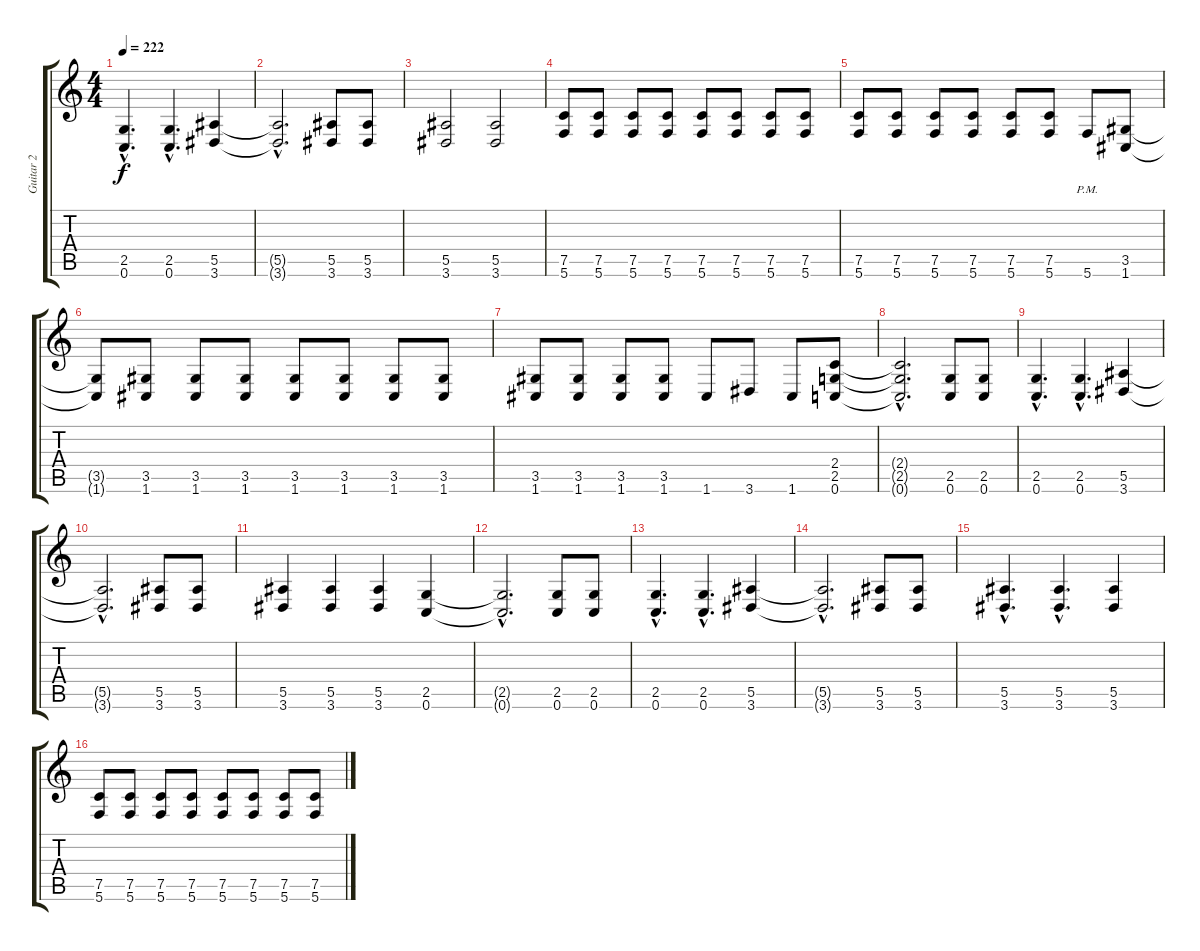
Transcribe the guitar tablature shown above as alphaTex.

\track ("Guitar 2" "Guitar 2") {instrument distortionguitar}
\staff {score tabs}
\tuning (C4 G3 Eb3 Bb2 F2 C2) {hide}
\ts (4 4)
\tempo 222
\clef g2
\ks c
(2.5{hac} 0.6{hac}).4{d dy f} (2.5{hac} 0.6{hac}).4{d} (5.5 3.6).4 |
(5.5{hac t} 3.6{hac t}).2{d} (5.5 3.6).8 (5.5 3.6).8 |
(5.5 3.6).2 (5.5 3.6).2 |
(7.5 5.6).8 (7.5 5.6).8 (7.5 5.6).8 (7.5 5.6).8 (7.5 5.6).8 (7.5 5.6).8 (7.5 5.6).8 (7.5 5.6).8 |
(7.5 5.6).8 (7.5 5.6).8 (7.5 5.6).8 (7.5 5.6).8 (7.5 5.6).8 (7.5 5.6).8 5.6{pm}.8 (3.5 1.6).8 |
(3.5{t} 1.6{t}).8 (3.5 1.6).8 (3.5 1.6).8 (3.5 1.6).8 (3.5 1.6).8 (3.5 1.6).8 (3.5 1.6).8 (3.5 1.6).8 |
(3.5 1.6).8 (3.5 1.6).8 (3.5 1.6).8 (3.5 1.6).8 1.6.8 3.6.8 1.6.8 (2.4 2.5 0.6).8 |
(2.4{hac t} 2.5{hac t} 0.6{hac t}).2{d} (2.5 0.6).8 (2.5 0.6).8 |
(2.5{hac} 0.6{hac}).4{d} (2.5{hac} 0.6{hac}).4{d} (5.5 3.6).4 |
(5.5{hac t} 3.6{hac t}).2{d} (5.5 3.6).8 (5.5 3.6).8 |
(5.5 3.6).4 (5.5 3.6).4 (5.5 3.6).4 (2.5 0.6).4 |
(2.5{hac t} 0.6{hac t}).2{d} (2.5 0.6).8 (2.5 0.6).8 |
(2.5{hac} 0.6{hac}).4{d} (2.5{hac} 0.6{hac}).4{d} (5.5 3.6).4 |
(5.5{hac t} 3.6{hac t}).2{d} (5.5 3.6).8 (5.5 3.6).8 |
(5.5{hac} 3.6{hac}).4{d} (5.5{hac} 3.6{hac}).4{d} (5.5 3.6).4 |
(7.5 5.6).8 (7.5 5.6).8 (7.5 5.6).8 (7.5 5.6).8 (7.5 5.6).8 (7.5 5.6).8 (7.5 5.6).8 (7.5 5.6).8
